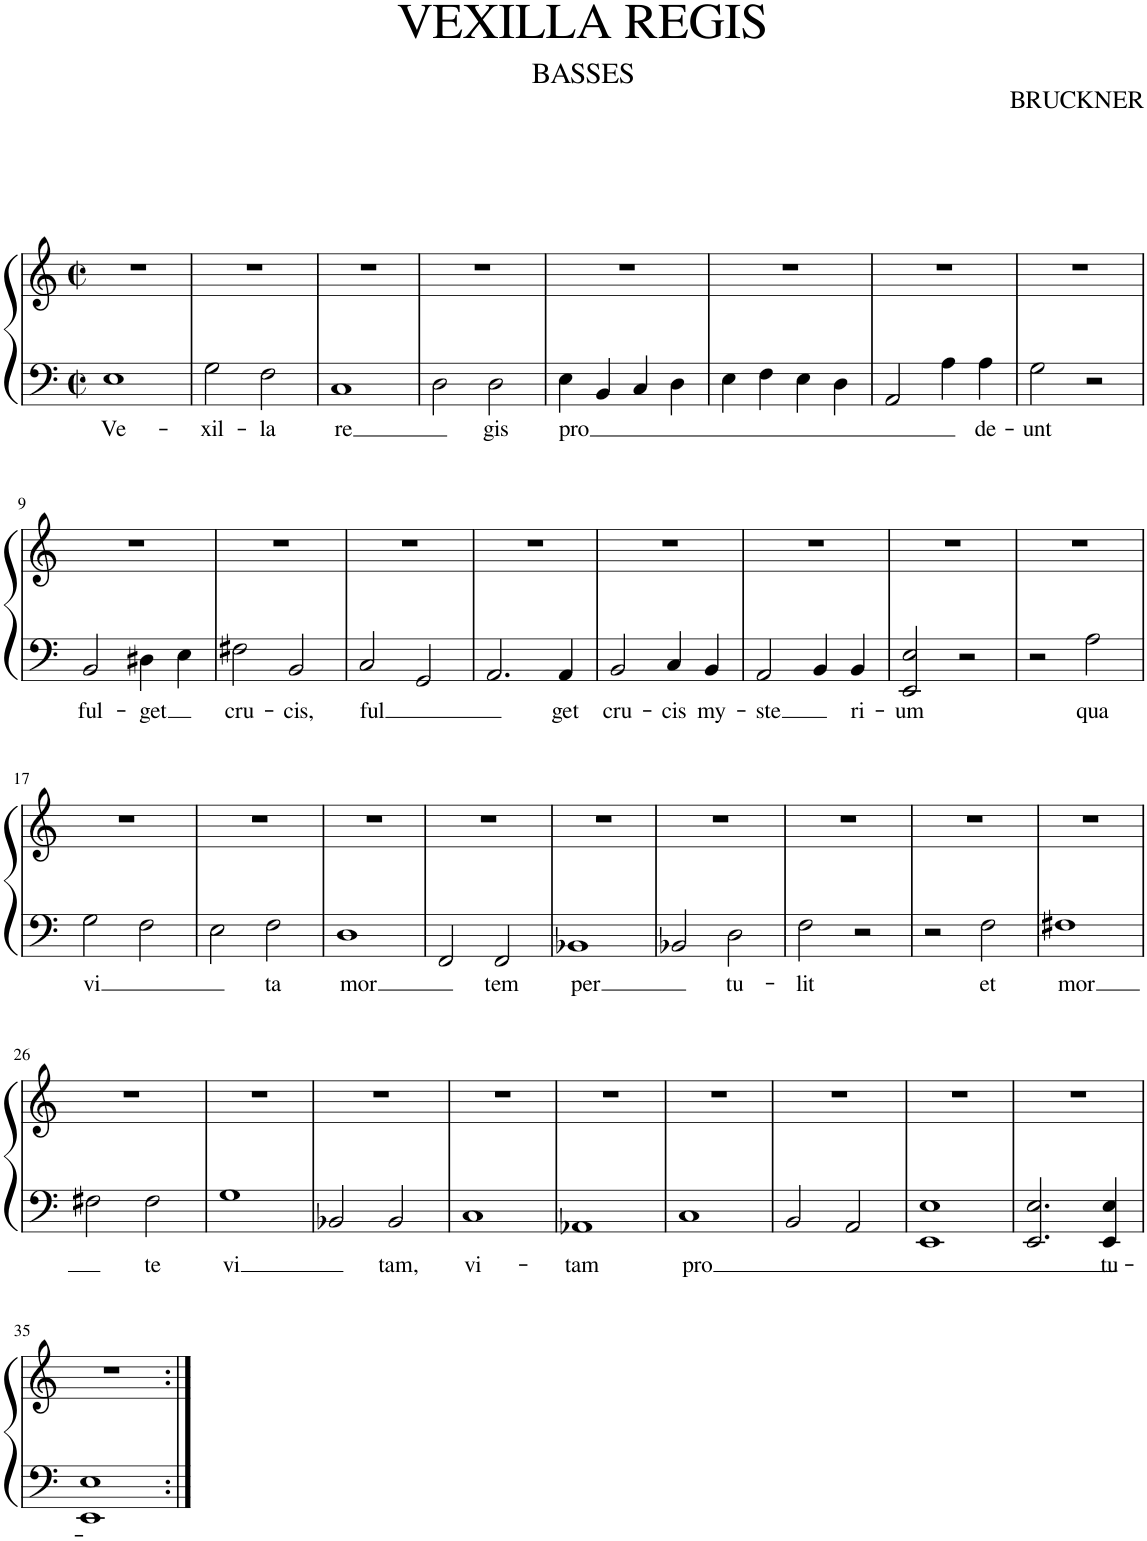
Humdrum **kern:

**kern	**text	**kern
*part1	*part1	*part1
*staff2	*staff2	*staff1
*I"Piano	*	*
*I'Pno.	*	*
*clefF4	*	*clefG2
*k[]	*	*k[]
*M2/2	*	*M2/2
*met(c|)	*	*met(c|)
=1	=1	=1
!	!LO:LY:b	!
1E	Ve-	1r
=2	=2	=2
!	!LO:LY:b	!
2G\	-xil-	1r
!	!LO:LY:b	!
2F\	-la	.
=3	=3	=3
!	!LO:LY:b	!
1C	-re	1r
=4	=4	=4
2D\	.	1r
!	!LO:LY:b	!
2D\	gis	.
=5	=5	=5
!	!LO:LY:b	!
4E\	pro	1r
4BB/	.	.
4C/	.	.
4D\	.	.
=6	=6	=6
4E\	.	1r
4F\	.	.
4E\	.	.
4D\	.	.
=7	=7	=7
2AA/	.	1r
4A\	.	.
!	!LO:LY:b	!
4A\	de-	.
=8	=8	=8
!	!LO:LY:b	!
2G\	-unt	1r
2r	.	.
!!LO:LB:g=z
=9	=9	=9
!	!LO:LY:b	!
2BB/	ful-	1r
!	!LO:LY:b	!
4D#X\	-get	.
4E\	.	.
=10	=10	=10
!	!LO:LY:b	!
2F#X\	cru-	1r
!	!LO:LY:b	!
2BB/	-cis,	.
=11	=11	=11
!	!LO:LY:b	!
2C/	ful	1r
2GG/	.	.
=12	=12	=12
2.AA/	.	1r
!	!LO:LY:b	!
4AA/	get	.
=13	=13	=13
!	!LO:LY:b	!
2BB/	cru-	1r
!	!LO:LY:b	!
4C/	-cis	.
!	!LO:LY:b	!
4BB/	my-	.
=14	=14	=14
!	!LO:LY:b	!
2AA/	-ste	1r
4BB/	.	.
!	!LO:LY:b	!
4BB/	ri-	.
=15	=15	=15
!	!LO:LY:b	!
2EE/ 2E/	-um	1r
2r	.	.
=16	=16	=16
2r	.	1r
!	!LO:LY:b	!
2A\	qua	.
!!LO:LB:g=z
=17	=17	=17
!	!LO:LY:b	!
2G\	vi	1r
2F\	.	.
=18	=18	=18
2E\	.	1r
!	!LO:LY:b	!
2F\	ta	.
=19	=19	=19
!	!LO:LY:b	!
1D	mor	1r
=20	=20	=20
2FF/	.	1r
!	!LO:LY:b	!
2FF/	tem	.
=21	=21	=21
!	!LO:LY:b	!
1BB-X	per	1r
=22	=22	=22
2BB-X/	.	1r
!	!LO:LY:b	!
2D\	tu-	.
=23	=23	=23
!	!LO:LY:b	!
2F\	-lit	1r
2r	.	.
=24	=24	=24
2r	.	1r
!	!LO:LY:b	!
2F\	et	.
=25	=25	=25
!	!LO:LY:b	!
1F#X	-mor	1r
!!LO:LB:g=z
=26	=26	=26
2F#X\	.	1r
!	!LO:LY:b	!
2F#\	te	.
=27	=27	=27
!	!LO:LY:b	!
1G	vi	1r
=28	=28	=28
2BB-X/	.	1r
!	!LO:LY:b	!
2BB-/	tam,	.
=29	=29	=29
!	!LO:LY:b	!
1C	vi-	1r
=30	=30	=30
!	!LO:LY:b	!
1AA-X	-tam	1r
=31	=31	=31
!	!LO:LY:b	!
1C	pro	1r
=32	=32	=32
2BB/	.	1r
2AA/	.	.
=33	=33	=33
1EE 1E	.	1r
=34	=34	=34
2.EE/ 2.E/	.	1r
!	!LO:LY:b	!
4EE/ 4E/	tu-	.
!!LO:LB:g=z
=35	=35	=35
1EE 1E	.	1r
=:|!	=:|!	=:|!
*-	*-	*-
